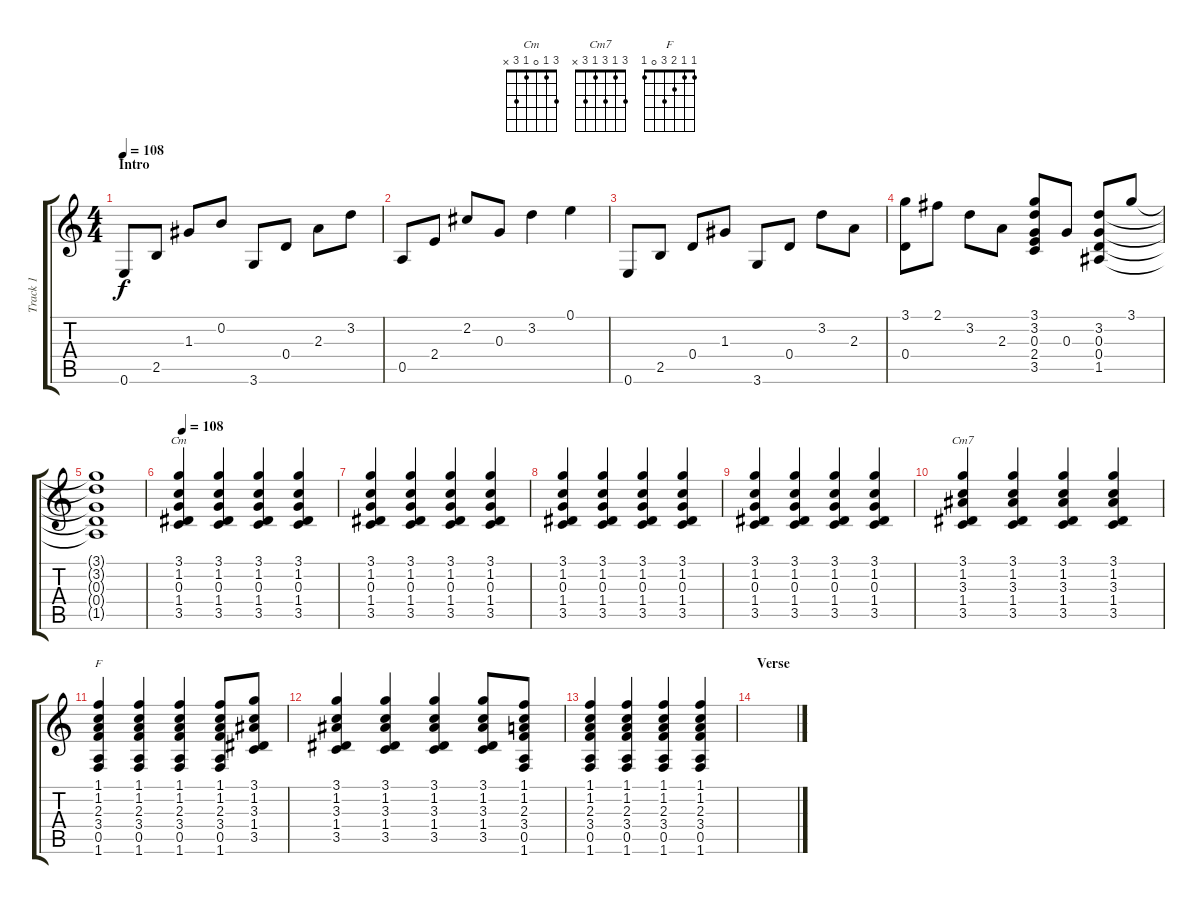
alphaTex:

\track ("Track 1" "Track 1") {instrument overdrivenguitar}
\staff {score tabs}
\tuning (E4 B3 G3 D3 A2 E2) {hide}
\chord ("Cm" 3 1 0 1 3 x)
\chord ("Cm7" 3 1 3 1 3 x)
\chord ("F" 1 1 2 3 0 1)
\ts (4 4)
\section ("" "Intro")
\tempo 108
\tempo 69
\tempo 108
\clef g2
\ks c
0.6.8{dy f instrument overdrivenguitar} 2.5.8 1.3.8 0.2.8 3.6.8 0.4.8 2.3.8 3.2.8 |
0.5.8 2.4.8 2.2.8 0.3.8 3.2.4 0.1.4 |
0.6.8 2.5.8 0.4.8 1.3.8 3.6.8 0.4.8 3.2.8 2.3.8 |
(3.1 0.4).8 2.1.8 3.2.8 2.3.8 (3.1 3.2 0.3 2.4 3.5).8 0.3.8 (3.2 0.3 0.4 1.5).8 3.1.8 |
(3.1{t} 3.2{t} 0.3{t} 0.4{t} 1.5{t}).1 |
\tempo 108
(3.1 1.2 0.3 1.4 3.5).4{ch "Cm"} (3.1 1.2 0.3 1.4 3.5).4 (3.1 1.2 0.3 1.4 3.5).4 (3.1 1.2 0.3 1.4 3.5).4 |
(3.1 1.2 0.3 1.4 3.5).4 (3.1 1.2 0.3 1.4 3.5).4 (3.1 1.2 0.3 1.4 3.5).4 (3.1 1.2 0.3 1.4 3.5).4 |
(3.1 1.2 0.3 1.4 3.5).4 (3.1 1.2 0.3 1.4 3.5).4 (3.1 1.2 0.3 1.4 3.5).4 (3.1 1.2 0.3 1.4 3.5).4 |
(3.1 1.2 0.3 1.4 3.5).4 (3.1 1.2 0.3 1.4 3.5).4 (3.1 1.2 0.3 1.4 3.5).4 (3.1 1.2 0.3 1.4 3.5).4 |
(3.1 1.2 3.3 1.4 3.5).4{ch "Cm7"} (3.1 1.2 3.3 1.4 3.5).4 (3.1 1.2 3.3 1.4 3.5).4 (3.1 1.2 3.3 1.4 3.5).4 |
(1.1 1.2 2.3 3.4 0.5 1.6).4{ch "F"} (1.1 1.2 2.3 3.4 0.5 1.6).4 (1.1 1.2 2.3 3.4 0.5 1.6).4 (1.1 1.2 2.3 3.4 0.5 1.6).8 (3.1 1.2 3.3 1.4 3.5).8 |
(3.1 1.2 3.3 1.4 3.5).4 (3.1 1.2 3.3 1.4 3.5).4 (3.1 1.2 3.3 1.4 3.5).4 (3.1 1.2 3.3 1.4 3.5).8 (1.1 1.2 2.3 3.4 0.5 1.6).8 |
(1.1 1.2 2.3 3.4 0.5 1.6).4 (1.1 1.2 2.3 3.4 0.5 1.6).4 (1.1 1.2 2.3 3.4 0.5 1.6).4 (1.1 1.2 2.3 3.4 0.5 1.6).4 |
\section ("" "Verse")
